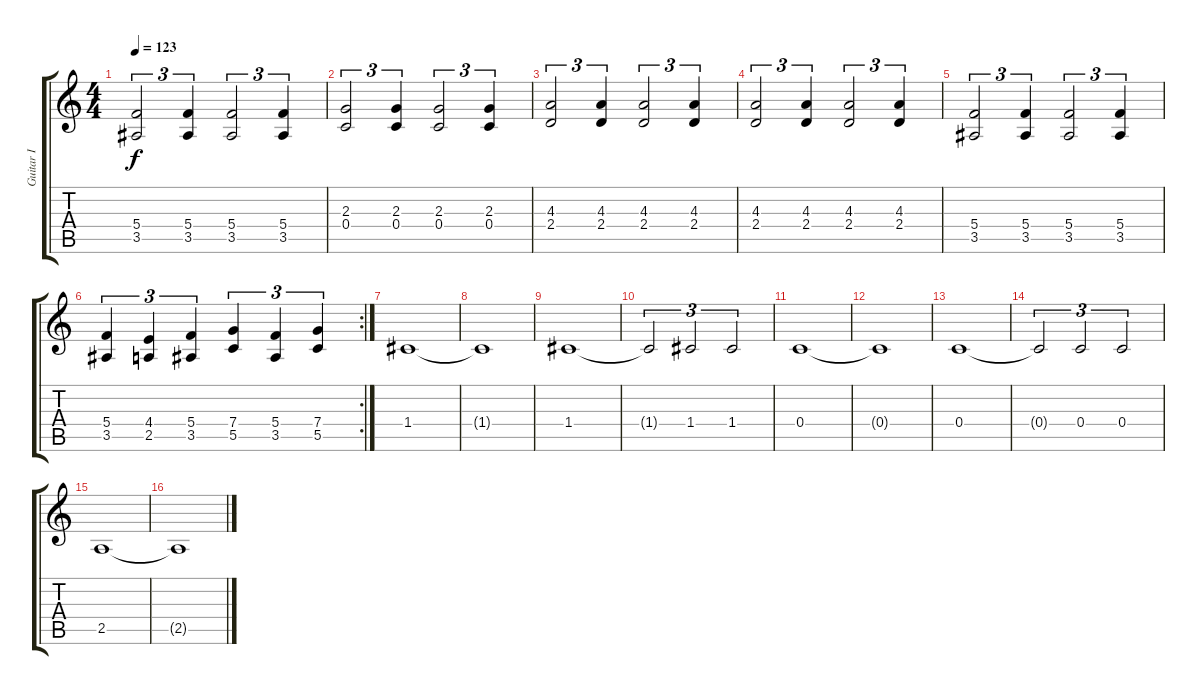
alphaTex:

\track ("Guitar I" "Guitar I") {instrument distortionguitar}
\staff {score tabs}
\tuning (D4 A3 F3 C3 G2 D2) {hide}
\ts (4 4)
\tempo 123
\clef g2
\ks c
(5.4 3.5).2{tu (3 2) dy f} (5.4 3.5).4{tu (3 2)} (5.4 3.5).2{tu (3 2)} (5.4 3.5).4{tu (3 2)} |
(2.3 0.4).2{tu (3 2)} (2.3 0.4).4{tu (3 2)} (2.3 0.4).2{tu (3 2)} (2.3 0.4).4{tu (3 2)} |
(4.3 2.4).2{tu (3 2)} (4.3 2.4).4{tu (3 2)} (4.3 2.4).2{tu (3 2)} (4.3 2.4).4{tu (3 2)} |
(4.3 2.4).2{tu (3 2)} (4.3 2.4).4{tu (3 2)} (4.3 2.4).2{tu (3 2)} (4.3 2.4).4{tu (3 2)} |
(5.4 3.5).2{tu (3 2)} (5.4 3.5).4{tu (3 2)} (5.4 3.5).2{tu (3 2)} (5.4 3.5).4{tu (3 2)} |
\rc 2
(5.4 3.5).4{tu (3 2)} (4.4 2.5).4{tu (3 2)} (5.4 3.5).4{tu (3 2)} (7.4 5.5).4{tu (3 2)} (5.4 3.5).4{tu (3 2)} (7.4 5.5).4{tu (3 2)} |
1.4.1 |
1.4{t}.1 |
1.4.1 |
1.4{t}.2{tu (3 2)} 1.4.2{tu (3 2)} 1.4.2{tu (3 2)} |
0.4.1 |
0.4{t}.1 |
0.4.1 |
0.4{t}.2{tu (3 2)} 0.4.2{tu (3 2)} 0.4.2{tu (3 2)} |
2.5.1 |
2.5{t}.1
